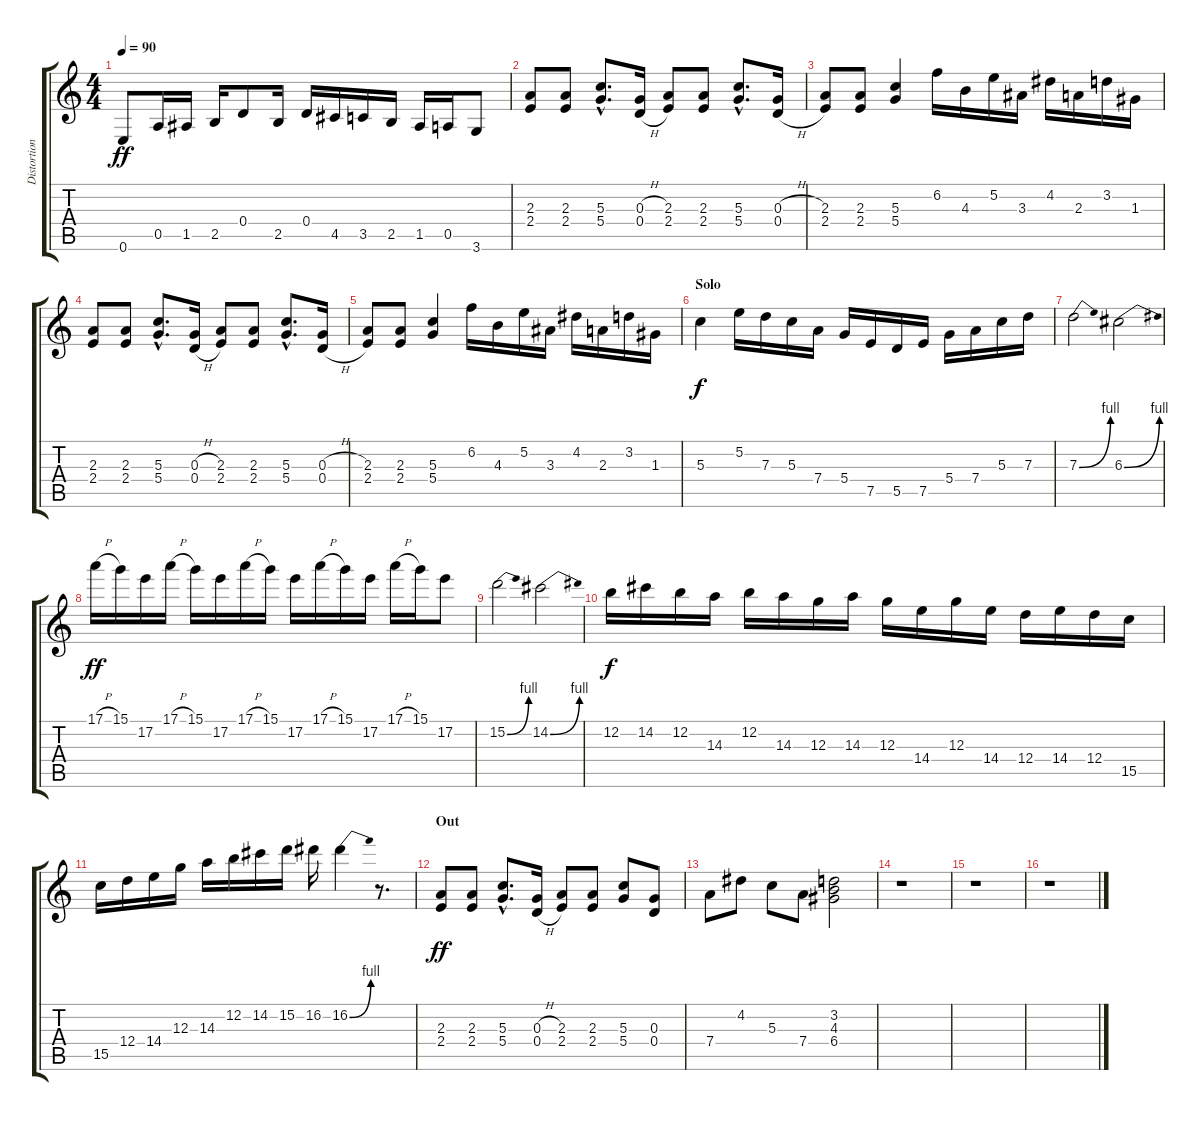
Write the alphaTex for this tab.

\track ("Distortion" "Distortion") {instrument overdrivenguitar}
\staff {score tabs}
\tuning (E4 B3 G3 D3 A2 E2) {hide}
\ts (4 4)
\tempo 90
\clef g2
\ks c
0.6.8{dy ff} 0.5.16 1.5.16 2.5.16 0.4.8 2.5.16 0.4.16 4.5.16 3.5.16 2.5.16 1.5.16 0.5.16 3.6.8 |
(2.3 2.4).8 (2.3 2.4).8 (5.3{hac} 5.4{hac}).8{d} (0.3{h} 0.4{h}).16 (2.3 2.4).8 (2.3 2.4).8 (5.3{hac} 5.4{hac}).8{d} (0.3{h} 0.4{h}).16 |
(2.3 2.4).8 (2.3 2.4).8 (5.3 5.4).4 6.2.16 4.3.16 5.2.16 3.3.16 4.2.16 2.3.16 3.2.16 1.3.16 |
(2.3 2.4).8 (2.3 2.4).8 (5.3{hac} 5.4{hac}).8{d} (0.3{h} 0.4{h}).16 (2.3 2.4).8 (2.3 2.4).8 (5.3{hac} 5.4{hac}).8{d} (0.3{h} 0.4{h}).16 |
(2.3 2.4).8 (2.3 2.4).8 (5.3 5.4).4 6.2.16 4.3.16 5.2.16 3.3.16 4.2.16 2.3.16 3.2.16 1.3.16 |
\section ("" "Solo")
5.3.4{dy f} 5.2.16 7.3.16 5.3.16 7.4.16 5.4.16 7.5.16 5.5.16 7.5.16 5.4.16 7.4.16 5.3.16 7.3.16 |
7.3{be (bend 0 0 60 4)}.2 6.3{be (bend 0 0 60 4)}.2 |
17.1{h}.16{dy ff} 15.1.16 17.2.16 17.1{h}.16 15.1.16 17.2.16 17.1{h}.16 15.1.16 17.2.16 17.1{h}.16 15.1.16 17.2.16 17.1{h}.16 15.1.16 17.2.8 |
15.2{be (bend 0 0 60 4)}.2 14.2{be (bend 0 0 60 4)}.2 |
12.2.16{dy f} 14.2.16 12.2.16 14.3.16 12.2.16 14.3.16 12.3.16 14.3.16 12.3.16 14.4.16 12.3.16 14.4.16 12.4.16 14.4.16 12.4.16 15.5.16 |
15.5.16 12.4.16 14.4.16 12.3.16 14.3.16 12.2.16 14.2.16 15.2.16 16.2.16 16.2{be (bend 0 0 60 4)}.4 r.8{d} |
\section ("" "Out")
(2.3 2.4).8{dy ff} (2.3 2.4).8 (5.3{hac} 5.4{hac}).8{d} (0.3{h} 0.4{h}).16 (2.3 2.4).8 (2.3 2.4).8 (5.3 5.4).8 (0.3 0.4).8 |
7.4.8 4.2.8 5.3.8 7.4.8 (3.2 4.3 6.4).2 |
r.1 |
r.1 |
r.1
